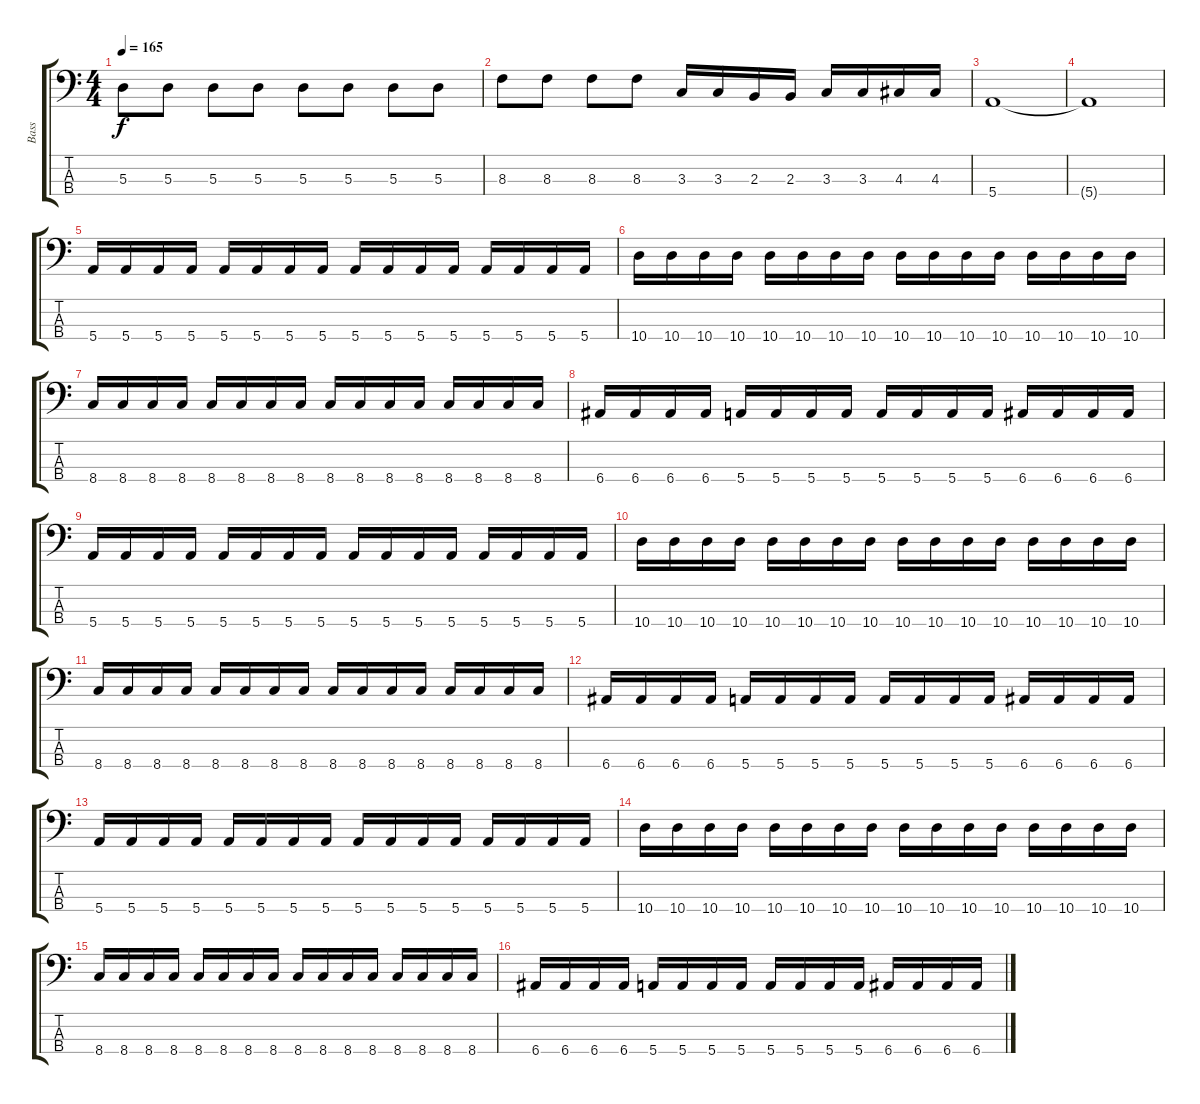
\track ("Bass" "Bass") {instrument electricbassfinger}
\staff {score tabs}
\tuning (G2 D2 A1 E1) {hide}
\ts (4 4)
\tempo 165
\clef f4
\ks c
5.3.8{dy f} 5.3.8 5.3.8 5.3.8 5.3.8 5.3.8 5.3.8 5.3.8 |
8.3.8 8.3.8 8.3.8 8.3.8 3.3.16 3.3.16 2.3.16 2.3.16 3.3.16 3.3.16 4.3.16 4.3.16 |
5.4.1 |
5.4{t}.1 |
5.4.16{volume 9} 5.4.16 5.4.16 5.4.16 5.4.16 5.4.16 5.4.16 5.4.16 5.4.16 5.4.16 5.4.16 5.4.16 5.4.16 5.4.16 5.4.16 5.4.16 |
10.4.16 10.4.16 10.4.16 10.4.16 10.4.16 10.4.16 10.4.16 10.4.16 10.4.16 10.4.16 10.4.16 10.4.16 10.4.16 10.4.16 10.4.16 10.4.16 |
8.4.16 8.4.16 8.4.16 8.4.16 8.4.16 8.4.16 8.4.16 8.4.16 8.4.16 8.4.16 8.4.16 8.4.16 8.4.16 8.4.16 8.4.16 8.4.16 |
6.4.16 6.4.16 6.4.16 6.4.16 5.4.16 5.4.16 5.4.16 5.4.16 5.4.16 5.4.16 5.4.16 5.4.16 6.4.16 6.4.16 6.4.16 6.4.16 |
5.4.16 5.4.16 5.4.16 5.4.16 5.4.16 5.4.16 5.4.16 5.4.16 5.4.16 5.4.16 5.4.16 5.4.16 5.4.16 5.4.16 5.4.16 5.4.16 |
10.4.16 10.4.16 10.4.16 10.4.16 10.4.16 10.4.16 10.4.16 10.4.16 10.4.16 10.4.16 10.4.16 10.4.16 10.4.16 10.4.16 10.4.16 10.4.16 |
8.4.16 8.4.16 8.4.16 8.4.16 8.4.16 8.4.16 8.4.16 8.4.16 8.4.16 8.4.16 8.4.16 8.4.16 8.4.16 8.4.16 8.4.16 8.4.16 |
6.4.16 6.4.16 6.4.16 6.4.16 5.4.16 5.4.16 5.4.16 5.4.16 5.4.16 5.4.16 5.4.16 5.4.16 6.4.16 6.4.16 6.4.16 6.4.16 |
5.4.16 5.4.16 5.4.16 5.4.16 5.4.16 5.4.16 5.4.16 5.4.16 5.4.16 5.4.16 5.4.16 5.4.16 5.4.16 5.4.16 5.4.16 5.4.16 |
10.4.16 10.4.16 10.4.16 10.4.16 10.4.16 10.4.16 10.4.16 10.4.16 10.4.16 10.4.16 10.4.16 10.4.16 10.4.16 10.4.16 10.4.16 10.4.16 |
8.4.16 8.4.16 8.4.16 8.4.16 8.4.16 8.4.16 8.4.16 8.4.16 8.4.16 8.4.16 8.4.16 8.4.16 8.4.16 8.4.16 8.4.16 8.4.16 |
6.4.16 6.4.16 6.4.16 6.4.16 5.4.16 5.4.16 5.4.16 5.4.16 5.4.16 5.4.16 5.4.16 5.4.16 6.4.16 6.4.16 6.4.16 6.4.16
